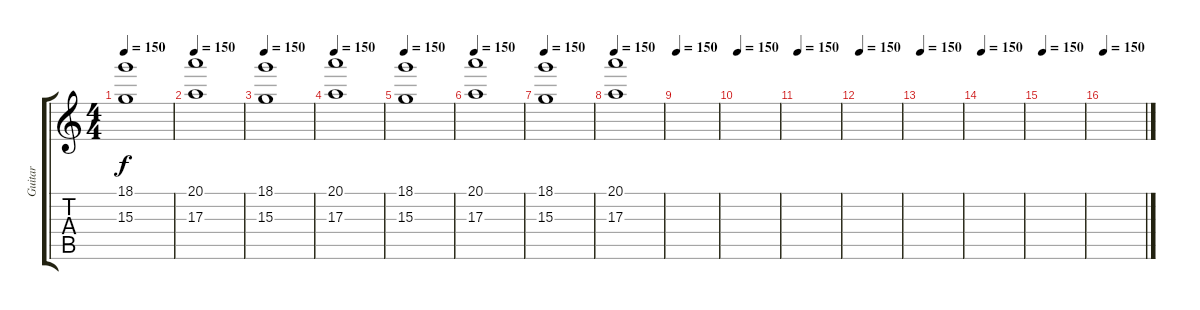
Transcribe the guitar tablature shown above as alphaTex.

\track ("Guitar" "Guitar") {instrument overdrivenguitar}
\staff {score tabs}
\tuning (Db4 Ab3 E3 B2 Gb2 B1) {hide}
\ts (4 4)
\tempo 150
\clef g2
\ks c
(18.1 15.3).1{dy f volume 13 instrument overdrivenguitar} |
\tempo 150
(20.1 17.3).1 |
\tempo 150
(18.1 15.3).1 |
\tempo 150
(20.1 17.3).1 |
\tempo 150
(18.1 15.3).1 |
\tempo 150
(20.1 17.3).1 |
\tempo 150
(18.1 15.3).1 |
\tempo 150
(20.1 17.3).1 |
\tempo 150
|
\tempo 150
|
\tempo 150
|
\tempo 150
|
\tempo 150
|
\tempo 150
|
\tempo 150
|
\tempo 150
